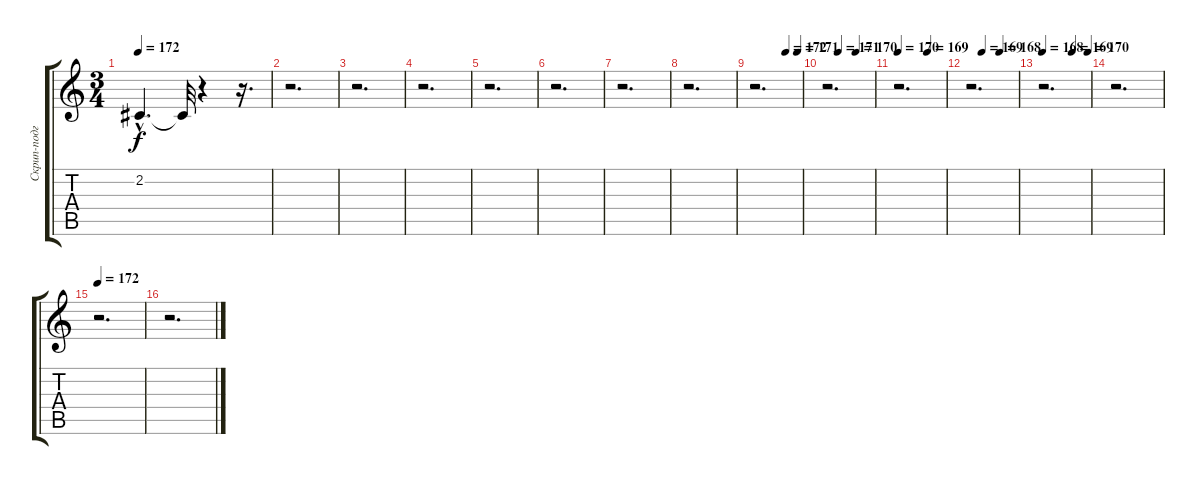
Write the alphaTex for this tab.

\track ("Скрип-подголоски" "Скрип-подг") {instrument stringensemble2}
\staff {score tabs}
\tuning (E4 B3 G3 D3 A2 E2) {hide}
\ts (3 4)
\tempo 172
\clef g2
\ks c
2.2{hac t}.4{d dy f} 2.2{t}.32 r.4 r.16{d} |
r.2{d} |
r.2{d} |
r.2{d} |
r.2{d} |
r.2{d} |
r.2{d} |
r.2{d} |
\tempo (172 0.6666666666666666)
\tempo (171 0.9166666666666666)
r.2{d} |
\tempo (171 0.25)
\tempo (170 0.625)
r.2{d} |
\tempo 170
\tempo (169 0.625)
r.2{d} |
\tempo (169 0.25)
\tempo (168 0.625)
r.2{d} |
\tempo 168
\tempo (169 0.625)
\tempo (170 0.9583333333333334)
r.2{d} |
r.2{d} |
\tempo 172
r.2{d} |
r.2{d}
